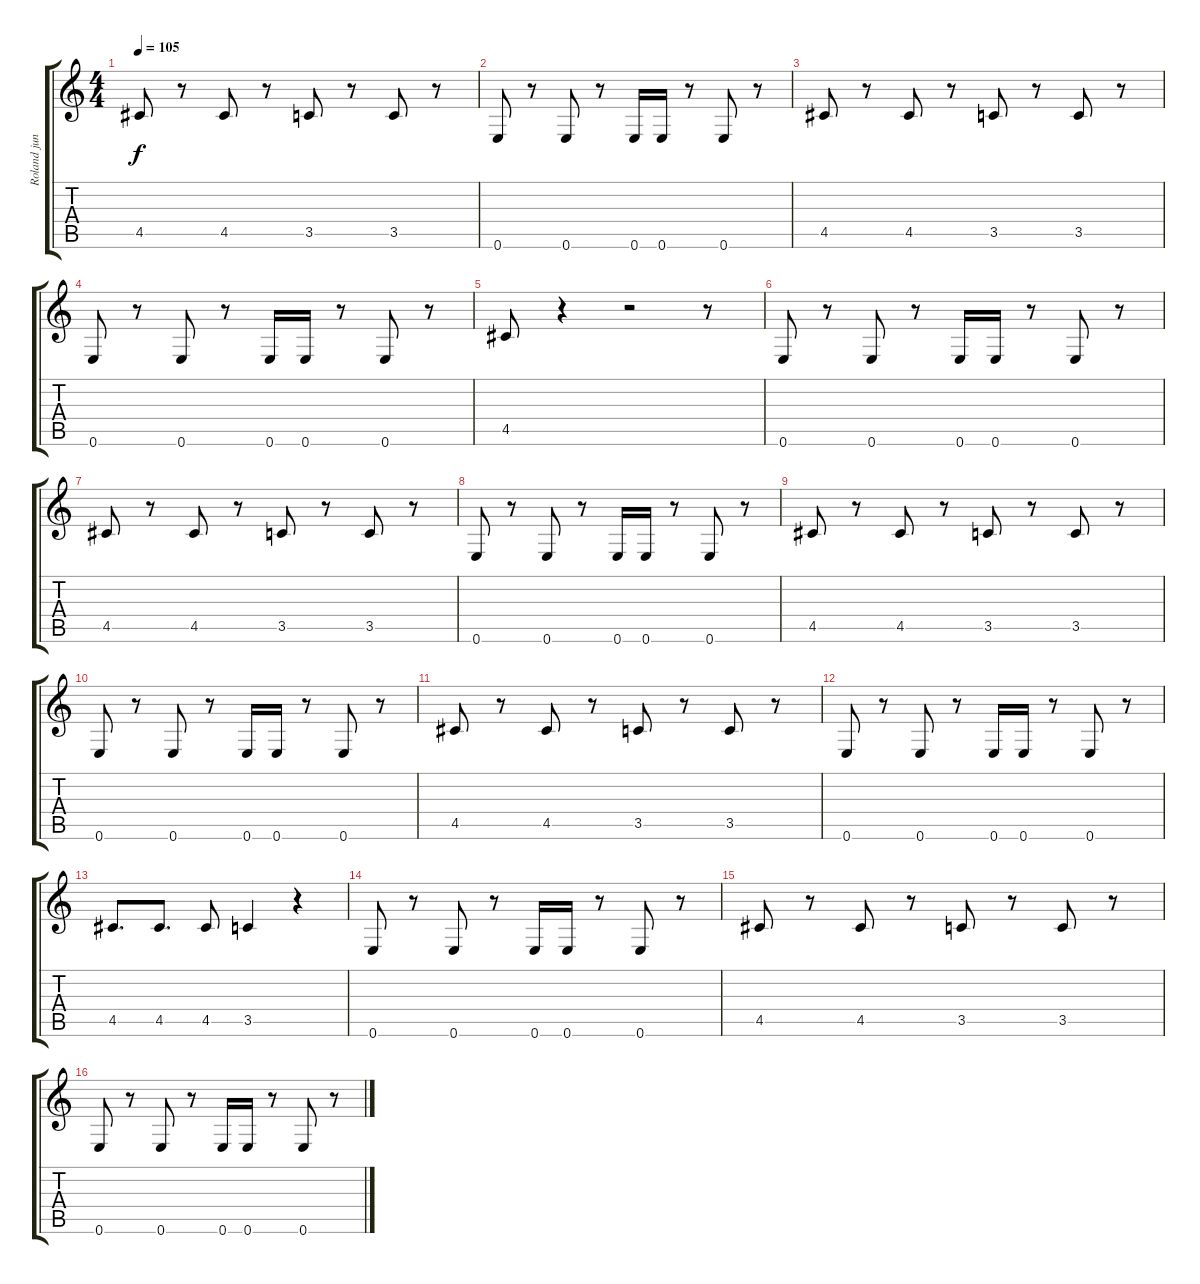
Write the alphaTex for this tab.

\track ("Roland juno DI" "Roland jun") {instrument synthbass2}
\staff {score tabs}
\tuning (E4 B3 G3 D3 A2 E2) {hide}
\ts (4 4)
\tempo 105
\clef g2
\ks c
4.5.8{dy f} r.8 4.5.8 r.8 3.5.8 r.8 3.5.8 r.8 |
0.6.8 r.8 0.6.8 r.8 0.6.16 0.6.16 r.8 0.6.8 r.8 |
4.5.8 r.8 4.5.8 r.8 3.5.8 r.8 3.5.8 r.8 |
0.6.8 r.8 0.6.8 r.8 0.6.16 0.6.16 r.8 0.6.8 r.8 |
4.5.8 r.4 r.2 r.8 |
0.6.8 r.8 0.6.8 r.8 0.6.16 0.6.16 r.8 0.6.8 r.8 |
4.5.8 r.8 4.5.8 r.8 3.5.8 r.8 3.5.8 r.8 |
0.6.8 r.8 0.6.8 r.8 0.6.16 0.6.16 r.8 0.6.8 r.8 |
4.5.8 r.8 4.5.8 r.8 3.5.8 r.8 3.5.8 r.8 |
0.6.8 r.8 0.6.8 r.8 0.6.16 0.6.16 r.8 0.6.8 r.8 |
4.5.8 r.8 4.5.8 r.8 3.5.8 r.8 3.5.8 r.8 |
0.6.8 r.8 0.6.8 r.8 0.6.16 0.6.16 r.8 0.6.8 r.8 |
4.5.8{d} 4.5.8{d} 4.5.8 3.5.4 r.4 |
0.6.8 r.8 0.6.8 r.8 0.6.16 0.6.16 r.8 0.6.8 r.8 |
4.5.8 r.8 4.5.8 r.8 3.5.8 r.8 3.5.8 r.8 |
0.6.8 r.8 0.6.8 r.8 0.6.16 0.6.16 r.8 0.6.8 r.8
